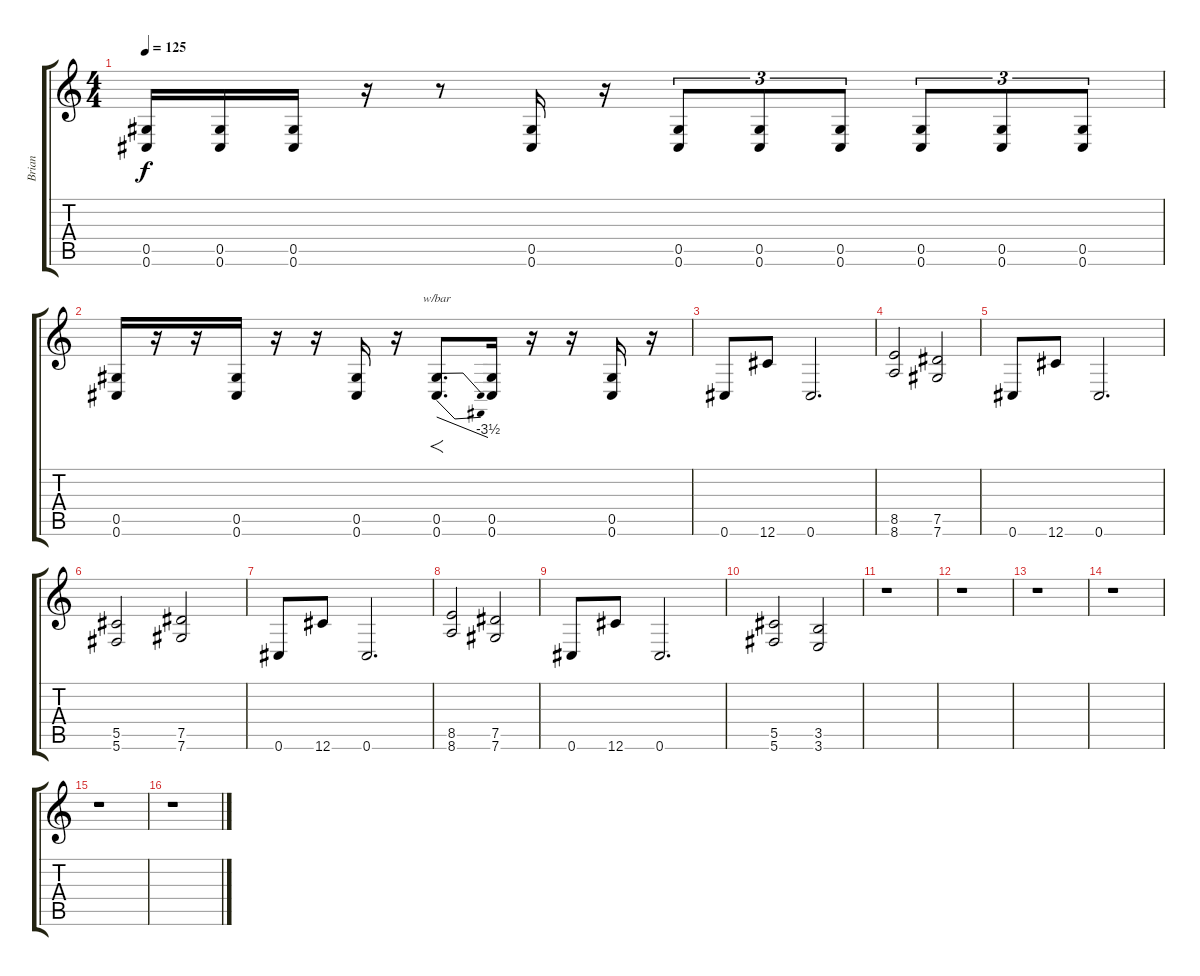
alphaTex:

\track ("Brian" "Brian") {instrument distortionguitar}
\staff {score tabs}
\tuning (Eb4 Bb3 Gb3 Db3 Ab2 Db2) {hide}
\ts (4 4)
\tempo 125
\clef g2
\ks c
(0.5 0.6).16{dy f} (0.5 0.6).16 (0.5 0.6).16 r.16 r.8 (0.5 0.6).16 r.16 (0.5 0.6).8{tu (3 2)} (0.5 0.6).8{tu (3 2)} (0.5 0.6).8{tu (3 2)} (0.5 0.6).8{tu (3 2)} (0.5 0.6).8{tu (3 2)} (0.5 0.6).8{tu (3 2)} |
(0.5 0.6).16 r.16 r.16 (0.5 0.6).16 r.16 r.16 (0.5 0.6).16 r.16 (0.5 0.6).8{f d tbe (dive default 0 0 60 -14)} (0.5 0.6).16 r.16 r.16 (0.5 0.6).16 r.16 |
0.6.8 12.6.8 0.6.2{d} |
(8.5 8.6).2 (7.5 7.6).2 |
0.6.8 12.6.8 0.6.2{d} |
(5.5 5.6).2 (7.5 7.6).2 |
0.6.8 12.6.8 0.6.2{d} |
(8.5 8.6).2 (7.5 7.6).2 |
0.6.8 12.6.8 0.6.2{d} |
(5.5 5.6).2 (3.5 3.6).2 |
r.1 |
r.1 |
r.1 |
r.1 |
r.1 |
r.1
